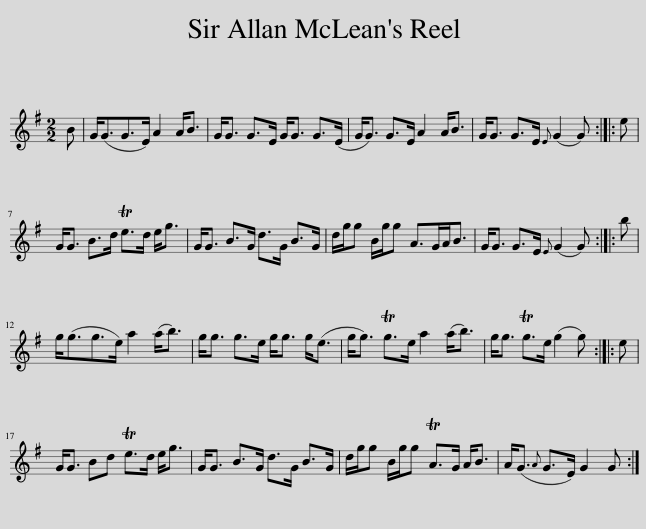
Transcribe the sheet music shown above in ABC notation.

X:1
L:1/8
M:2/2
I:linebreak $
K:G
V:1 treble
V:1
 B | G<(GG>E) A2 A<B | G<G G>E G<G G>(E | G<G) G>E A2 A<B | G<G G>E{E} (G2 G) :: %5
 e |$ G<G B>d Te>d e<g | G<G B>G d>G B>G | d/g/g B/g/g A>GA<B | G<G G>E{E} (G2 G) :: %10
 b |$ g<(gg>e) a2 (a<b) | g<g g>e g<g g<(e | g<g) Tg>e a2 (a<b) | g<g Tg>e (g2 g) :: %15
 e |$ G<G Bd Te>d e<g | G<G B>G d>G B>G | d/g/g B/g/g TA>G A<B | A<(G{A} G>E) G2 G :| %20
